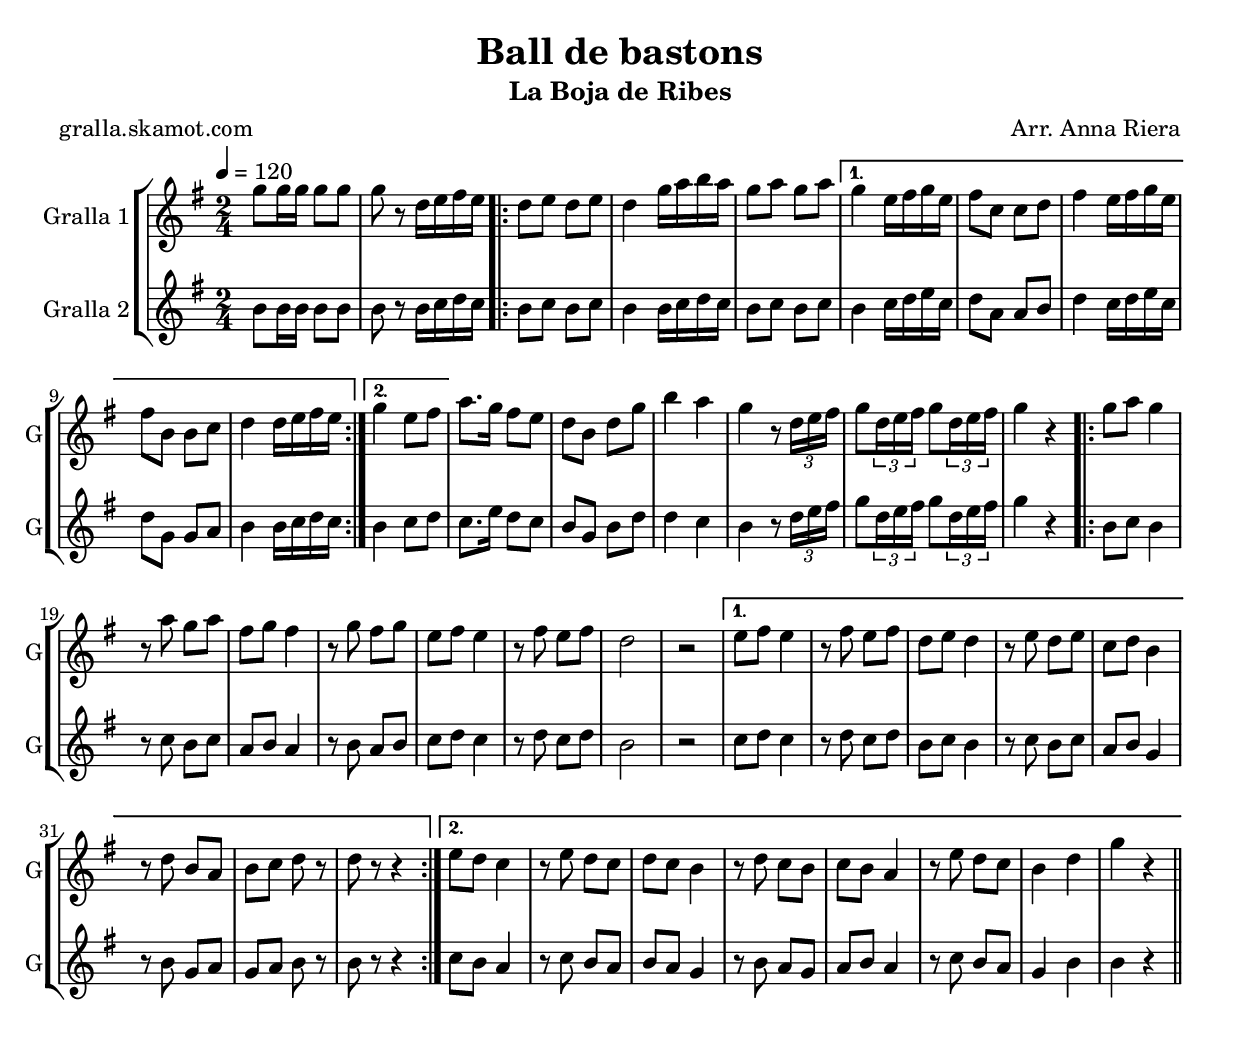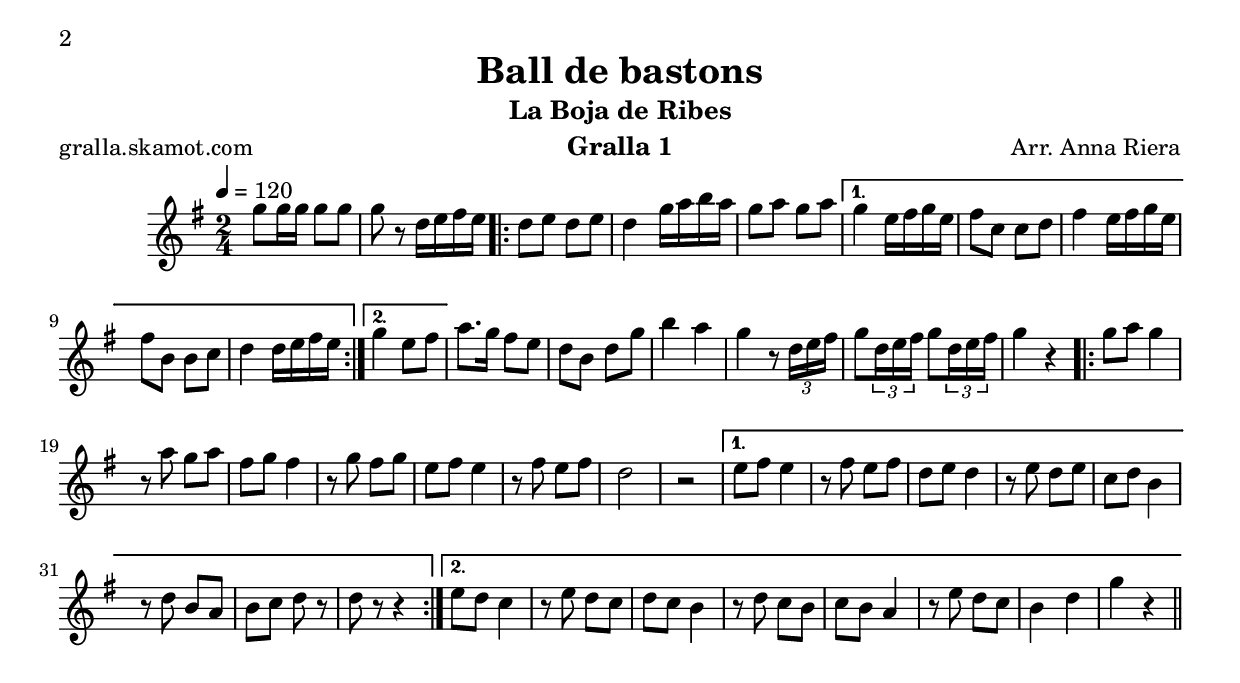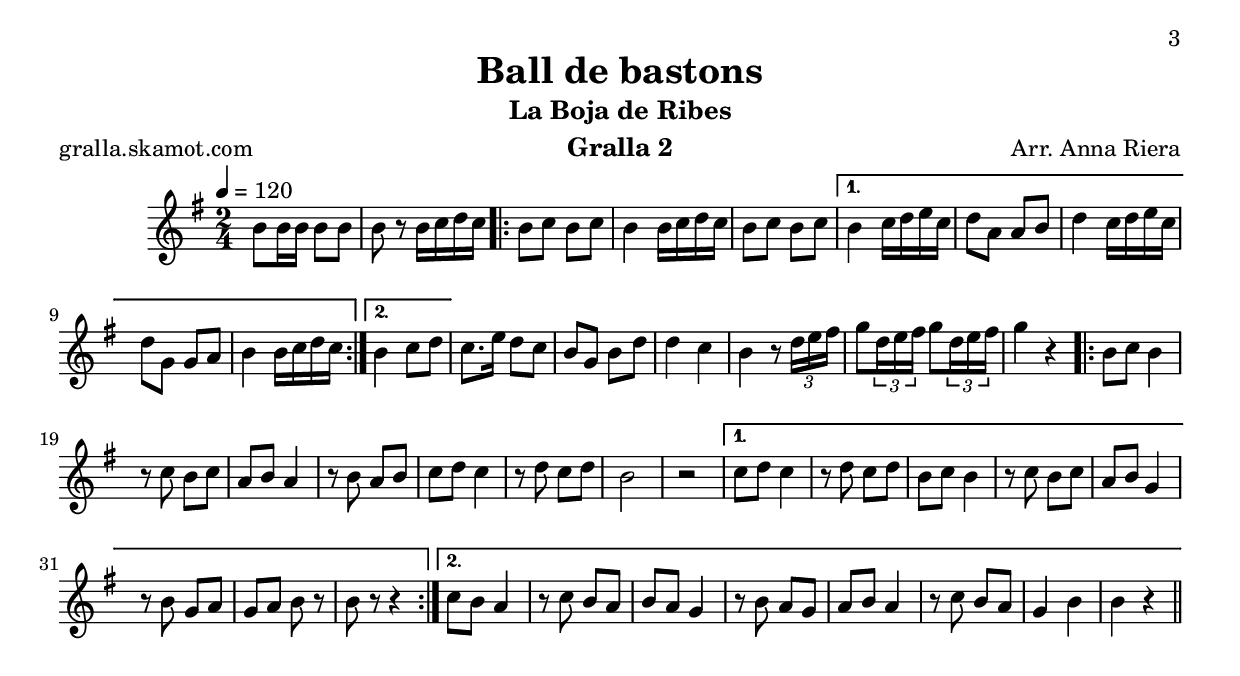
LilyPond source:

\version "2.16.2"

\header {
  dedication=""
  title="Ball de bastons"
  subtitle="La Boja de Ribes"
  subsubtitle=""
  poet="gralla.skamot.com"
  meter=""
  piece=""
  composer="Arr. Anna Riera"
  arranger=""
  opus=""
  instrument=""
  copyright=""
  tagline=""
}

liniaroAa =
\relative g''
{
  \tempo 4=120
  \clef treble
  \key g \major
  \time 2/4
  g8 g16 g g8 g  |
  g8 r d16 e fis e  |
  \repeat volta 2 { d8 e d e  |
  d4 g16 a b a  |
  %05
  g8 a g a }
  \alternative { { g4 e16 fis g e  |
  fis8 c c d  |
  fis4 e16 fis g e  |
  fis8 b, b c  |
  %10
  d4 d16 e fis e }
  { g4 e8 fis } }
  a8. g16 fis8 e  |
  d8 b d g  |
  b4 a  |
  %15
  g4 r8 \times 2/3 { d16 e fis }  |
  g8 \times 2/3 { d16 e fis } g8 \times 2/3 { d16 e fis }  |
  g4 r  |
  \repeat volta 2 { g8 a g4  |
  r8 a g a  |
  %20
  fis8 g fis4  |
  r8 g fis g  |
  e8 fis e4  |
  r8 fis e fis  |
  d2  |
  %25
  r2 }
  \alternative { { e8 fis e4  |
  r8 fis e fis  |
  d8 e d4  |
  r8 e d e  |
  %30
  c8 d b4  |
  r8 d b a  |
  b8 c d r  |
  d8 r r4 }
  { e8 d c4  |
  %35
  r8 e d c  |
  d8 c b4  |
  r8 d c b  |
  c8 b a4  |
  r8 e' d c  |
  %40
  b4 d  |
  g4 r } } \bar "||"
}

liniaroAb =
\relative b'
{
  \tempo 4=120
  \clef treble
  \key g \major
  \time 2/4
  b8 b16 b b8 b  |
  b8 r b16 c d c  |
  \repeat volta 2 { b8 c b c  |
  b4 b16 c d c  |
  %05
  b8 c b c }
  \alternative { { b4 c16 d e c  |
  d8 a a b  |
  d4 c16 d e c  |
  d8 g, g a  |
  %10
  b4 b16 c d c }
  { b4 c8 d } }
  c8. e16 d8 c  |
  b8 g b d  |
  d4 c  |
  %15
  b4 r8 \times 2/3 { d16 e fis }  |
  g8 \times 2/3 { d16 e fis } g8 \times 2/3 { d16 e fis }  |
  g4 r  |
  \repeat volta 2 { b,8 c b4  |
  r8 c b c  |
  %20
  a8 b a4  |
  r8 b a b  |
  c8 d c4  |
  r8 d c d  |
  b2  |
  %25
  r2 }
  \alternative { { c8 d c4  |
  r8 d c d  |
  b8 c b4  |
  r8 c b c  |
  %30
  a8 b g4  |
  r8 b g a  |
  g8 a b r  |
  b8 r r4 }
  { c8 b a4  |
  %35
  r8 c b a  |
  b8 a g4  |
  r8 b a g  |
  a8 b a4  |
  r8 c b a  |
  %40
  g4 b  |
  b4 r } } \bar "||"
}

\bookpart {
  \score {
    \new StaffGroup {
      \override Score.RehearsalMark.self-alignment-X = #LEFT
      <<
        \new Staff \with {instrumentName = #"Gralla 1" shortInstrumentName = #"G"} \liniaroAa
        \new Staff \with {instrumentName = #"Gralla 2" shortInstrumentName = #"G"} \liniaroAb
      >>
    }
    \layout {}
  }
  \score { \unfoldRepeats
    \new StaffGroup {
      \override Score.RehearsalMark.self-alignment-X = #LEFT
      <<
        \new Staff \with {instrumentName = #"Gralla 1" shortInstrumentName = #"G"} \liniaroAa
        \new Staff \with {instrumentName = #"Gralla 2" shortInstrumentName = #"G"} \liniaroAb
      >>
    }
    \midi {
      \set Staff.midiInstrument = "oboe"
      \set DrumStaff.midiInstrument = "drums"
    }
  }
}

\bookpart {
  \header {instrument="Gralla 1"}
  \score {
    \new StaffGroup {
      \override Score.RehearsalMark.self-alignment-X = #LEFT
      <<
        \new Staff \liniaroAa
      >>
    }
    \layout {}
  }
  \score { \unfoldRepeats
    \new StaffGroup {
      \override Score.RehearsalMark.self-alignment-X = #LEFT
      <<
        \new Staff \liniaroAa
      >>
    }
    \midi {
      \set Staff.midiInstrument = "oboe"
      \set DrumStaff.midiInstrument = "drums"
    }
  }
}

\bookpart {
  \header {instrument="Gralla 2"}
  \score {
    \new StaffGroup {
      \override Score.RehearsalMark.self-alignment-X = #LEFT
      <<
        \new Staff \liniaroAb
      >>
    }
    \layout {}
  }
  \score { \unfoldRepeats
    \new StaffGroup {
      \override Score.RehearsalMark.self-alignment-X = #LEFT
      <<
        \new Staff \liniaroAb
      >>
    }
    \midi {
      \set Staff.midiInstrument = "oboe"
      \set DrumStaff.midiInstrument = "drums"
    }
  }
}

